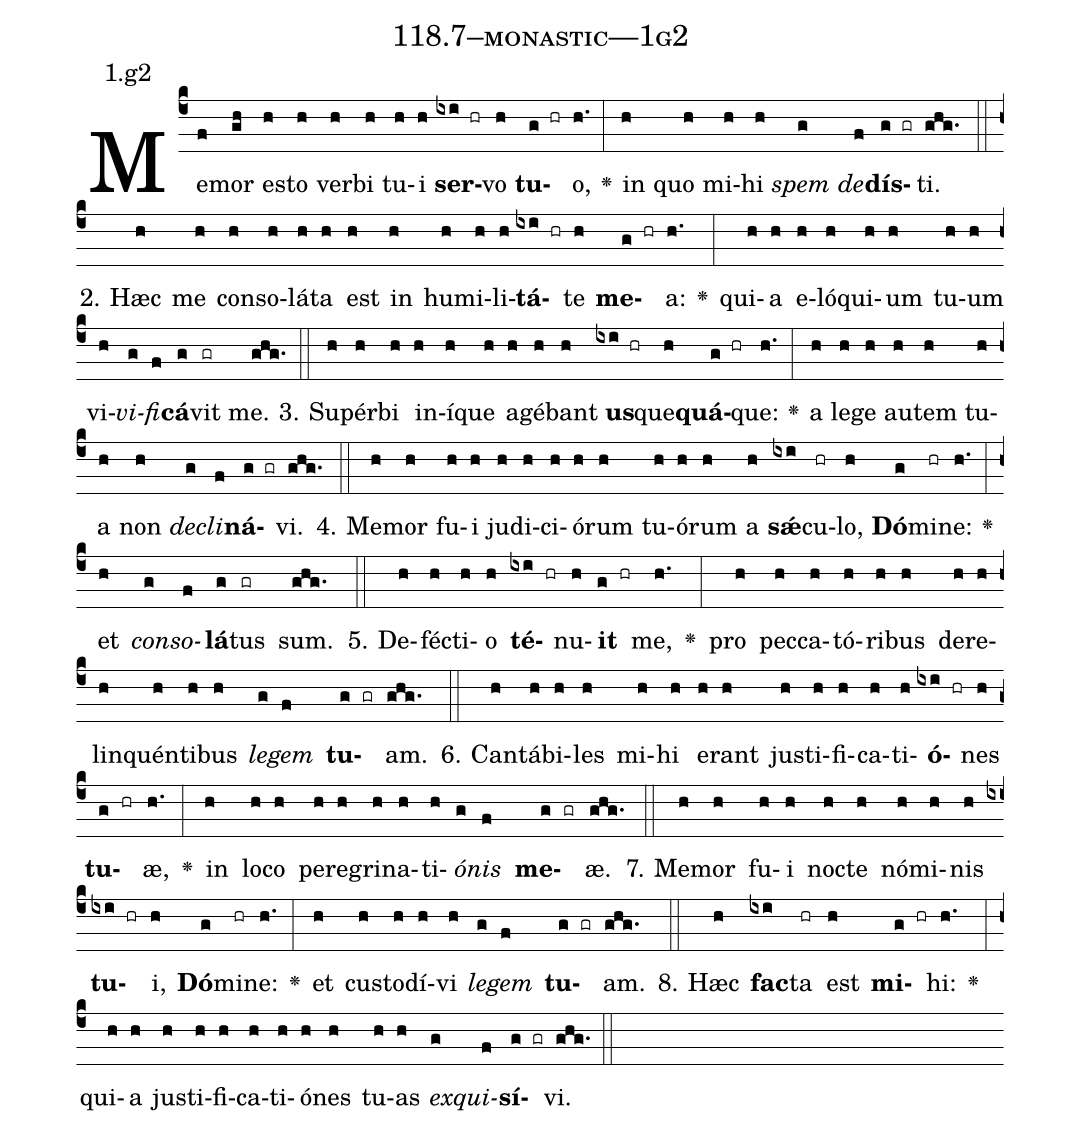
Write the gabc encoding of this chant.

name: 118.7--monastic---1g2;
annotation: 1.g2;
%%
(c4)Me(f)mor(gh) es(h)to(h) ver(h)bi(h) tu(h)i(h) <b>ser</b>(ixi hr)vo(h) <b>tu</b>(g hr)o,(h.) <v>\greheightstar</v>(:) in(h) quo(h) mi(h)hi(h) <i>spem</i>(g) <i>de</i>(f)<b>dís</b>(g gr)ti.(ghg.) (::)
2. Hæc(h) me(h) con(h)so(h)lá(h)ta(h) est(h) in(h) hu(h)mi(h)li(h)<b>tá</b>(ixi hr)te(h) <b>me</b>(g hr)a:(h.) <v>\greheightstar</v>(:) qui(h)a(h) e(h)ló(h)qui(h)um(h) tu(h)um(h) vi(h)<i>vi</i>(g)<i>fi</i>(f)<b>cá</b>(g)vit(gr) me.(ghg.) (::)
3. Su(h)pér(h)bi(h) in(h)í(h)que(h) a(h)gé(h)bant(h) <b>us</b>(ixi hr)que(h)<b>quá</b>(g hr)que:(h.) <v>\greheightstar</v>(:) a(h) le(h)ge(h) au(h)tem(h) tu(h)a(h) non(h) <i>de</i>(g)<i>cli</i>(f)<b>ná</b>(g gr)vi.(ghg.) (::)
4. Me(h)mor(h) fu(h)i(h) ju(h)di(h)ci(h)ó(h)rum(h) tu(h)ó(h)rum(h) a(h) <b>sǽ</b>(ixi)cu(hr)lo,(h) <b>Dó</b>(g)mi(hr)ne:(h.) <v>\greheightstar</v>(:) et(h) <i>con</i>(g)<i>so</i>(f)<b>lá</b>(g)tus(gr) sum.(ghg.) (::)
5. De(h)féc(h)ti(h)o(h) <b>té</b>(ixi hr)nu(h)<b>it</b>(g hr) me,(h.) <v>\greheightstar</v>(:) pro(h) pec(h)ca(h)tó(h)ri(h)bus(h) de(h)re(h)lin(h)quén(h)ti(h)bus(h) <i>le</i>(g)<i>gem</i>(f) <b>tu</b>(g gr)am.(ghg.) (::)
6. Can(h)tá(h)bi(h)les(h) mi(h)hi(h) e(h)rant(h) jus(h)ti(h)fi(h)ca(h)ti(h)<b>ó</b>(ixi hr)nes(h) <b>tu</b>(g hr)æ,(h.) <v>\greheightstar</v>(:) in(h) lo(h)co(h) per(h)e(h)gri(h)na(h)ti(h)<i>ó</i>(g)<i>nis</i>(f) <b>me</b>(g gr)æ.(ghg.) (::)
7. Me(h)mor(h) fu(h)i(h) noc(h)te(h) nó(h)mi(h)nis(h) <b>tu</b>(ixi hr)i,(h) <b>Dó</b>(g)mi(hr)ne:(h.) <v>\greheightstar</v>(:) et(h) cus(h)to(h)dí(h)vi(h) <i>le</i>(g)<i>gem</i>(f) <b>tu</b>(g gr)am.(ghg.) (::)
8. Hæc(h) <b>fac</b>(ixi)ta(hr) est(h) <b>mi</b>(g hr)hi:(h.) <v>\greheightstar</v>(:) qui(h)a(h) jus(h)ti(h)fi(h)ca(h)ti(h)ó(h)nes(h) tu(h)as(h) <i>ex</i>(g)<i>qui</i>(f)<b>sí</b>(g gr)vi.(ghg.) (::)
